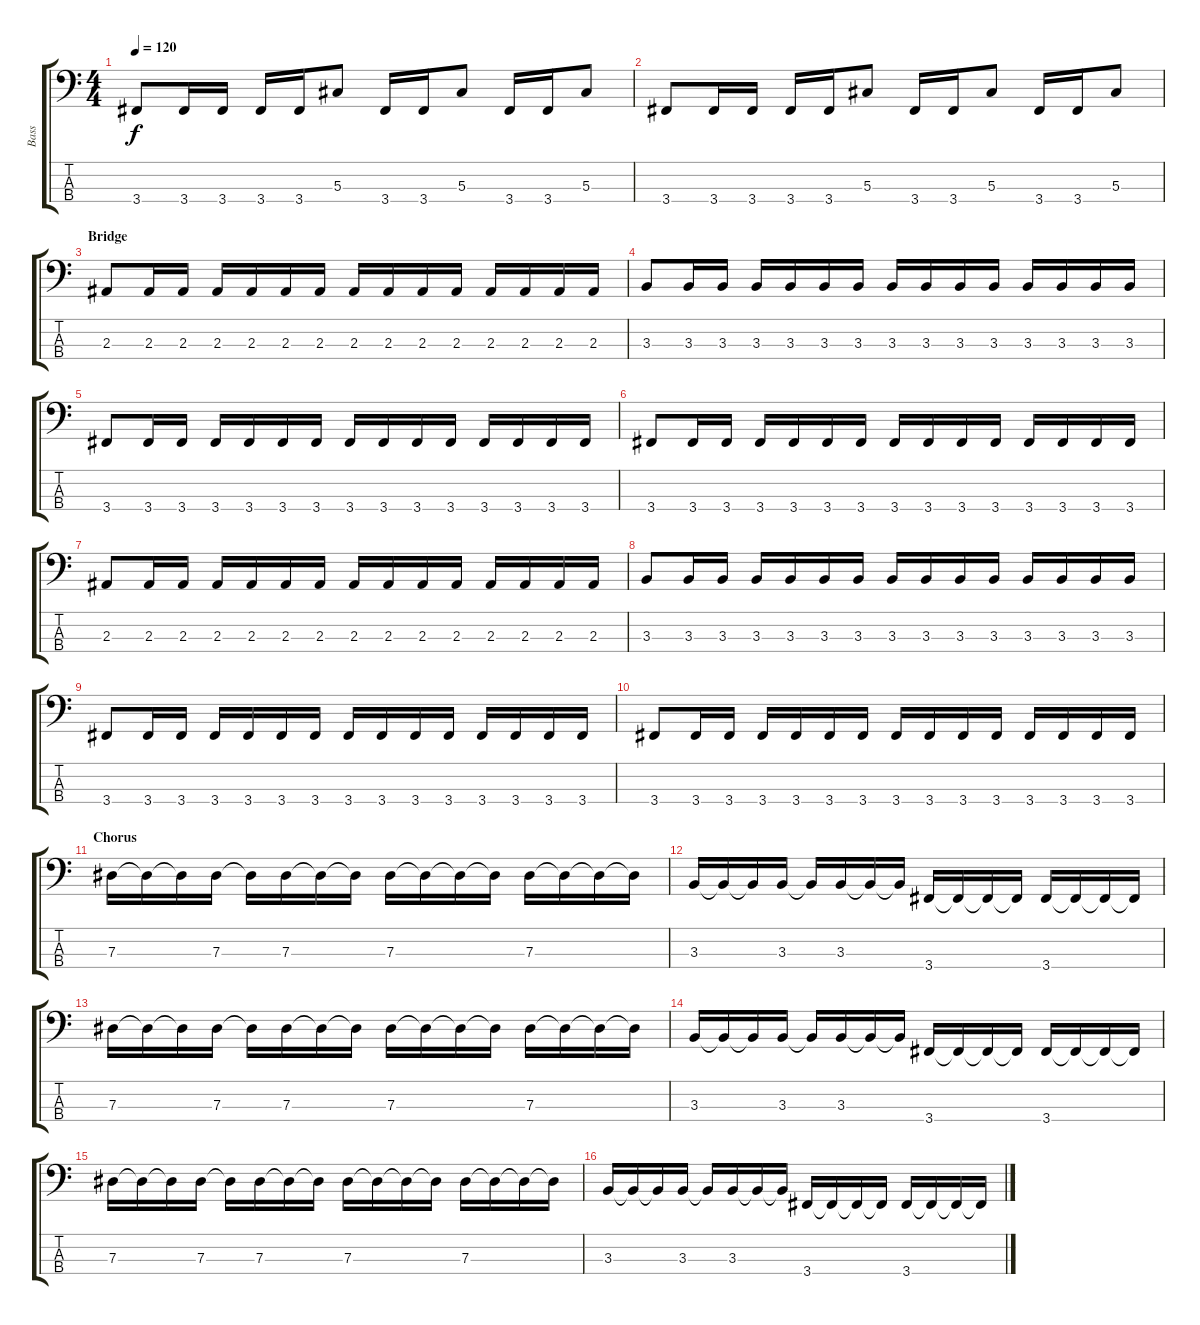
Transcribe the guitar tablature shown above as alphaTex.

\track ("Bass" "Bass") {instrument electricbassfinger}
\staff {score tabs}
\tuning (Gb2 Db2 Ab1 Eb1) {hide}
\ts (4 4)
\tempo 120
\clef f4
\ks c
3.4.8{dy f} 3.4.16 3.4.16 3.4.16 3.4.16 5.3.8 3.4.16 3.4.16 5.3.8 3.4.16 3.4.16 5.3.8 |
3.4.8 3.4.16 3.4.16 3.4.16 3.4.16 5.3.8 3.4.16 3.4.16 5.3.8 3.4.16 3.4.16 5.3.8 |
\section ("" "Bridge")
2.3.8 2.3.16 2.3.16 2.3.16 2.3.16 2.3.16 2.3.16 2.3.16 2.3.16 2.3.16 2.3.16 2.3.16 2.3.16 2.3.16 2.3.16 |
3.3.8 3.3.16 3.3.16 3.3.16 3.3.16 3.3.16 3.3.16 3.3.16 3.3.16 3.3.16 3.3.16 3.3.16 3.3.16 3.3.16 3.3.16 |
3.4.8 3.4.16 3.4.16 3.4.16 3.4.16 3.4.16 3.4.16 3.4.16 3.4.16 3.4.16 3.4.16 3.4.16 3.4.16 3.4.16 3.4.16 |
3.4.8 3.4.16 3.4.16 3.4.16 3.4.16 3.4.16 3.4.16 3.4.16 3.4.16 3.4.16 3.4.16 3.4.16 3.4.16 3.4.16 3.4.16 |
2.3.8 2.3.16 2.3.16 2.3.16 2.3.16 2.3.16 2.3.16 2.3.16 2.3.16 2.3.16 2.3.16 2.3.16 2.3.16 2.3.16 2.3.16 |
3.3.8 3.3.16 3.3.16 3.3.16 3.3.16 3.3.16 3.3.16 3.3.16 3.3.16 3.3.16 3.3.16 3.3.16 3.3.16 3.3.16 3.3.16 |
3.4.8 3.4.16 3.4.16 3.4.16 3.4.16 3.4.16 3.4.16 3.4.16 3.4.16 3.4.16 3.4.16 3.4.16 3.4.16 3.4.16 3.4.16 |
3.4.8 3.4.16 3.4.16 3.4.16 3.4.16 3.4.16 3.4.16 3.4.16 3.4.16 3.4.16 3.4.16 3.4.16 3.4.16 3.4.16 3.4.16 |
\section ("" "Chorus")
7.3.16 7.3{t}.16 7.3{t}.16 7.3.16 7.3{t}.16 7.3.16 7.3{t}.16 7.3{t}.16 7.3.16 7.3{t}.16 7.3{t}.16 7.3{t}.16 7.3.16 7.3{t}.16 7.3{t}.16 7.3{t}.16 |
3.3.16 3.3{t}.16 3.3{t}.16 3.3.16 3.3{t}.16 3.3.16 3.3{t}.16 3.3{t}.16 3.4.16 3.4{t}.16 3.4{t}.16 3.4{t}.16 3.4.16 3.4{t}.16 3.4{t}.16 3.4{t}.16 |
7.3.16 7.3{t}.16 7.3{t}.16 7.3.16 7.3{t}.16 7.3.16 7.3{t}.16 7.3{t}.16 7.3.16 7.3{t}.16 7.3{t}.16 7.3{t}.16 7.3.16 7.3{t}.16 7.3{t}.16 7.3{t}.16 |
3.3.16 3.3{t}.16 3.3{t}.16 3.3.16 3.3{t}.16 3.3.16 3.3{t}.16 3.3{t}.16 3.4.16 3.4{t}.16 3.4{t}.16 3.4{t}.16 3.4.16 3.4{t}.16 3.4{t}.16 3.4{t}.16 |
7.3.16 7.3{t}.16 7.3{t}.16 7.3.16 7.3{t}.16 7.3.16 7.3{t}.16 7.3{t}.16 7.3.16 7.3{t}.16 7.3{t}.16 7.3{t}.16 7.3.16 7.3{t}.16 7.3{t}.16 7.3{t}.16 |
3.3.16 3.3{t}.16 3.3{t}.16 3.3.16 3.3{t}.16 3.3.16 3.3{t}.16 3.3{t}.16 3.4.16 3.4{t}.16 3.4{t}.16 3.4{t}.16 3.4.16 3.4{t}.16 3.4{t}.16 3.4{t}.16
